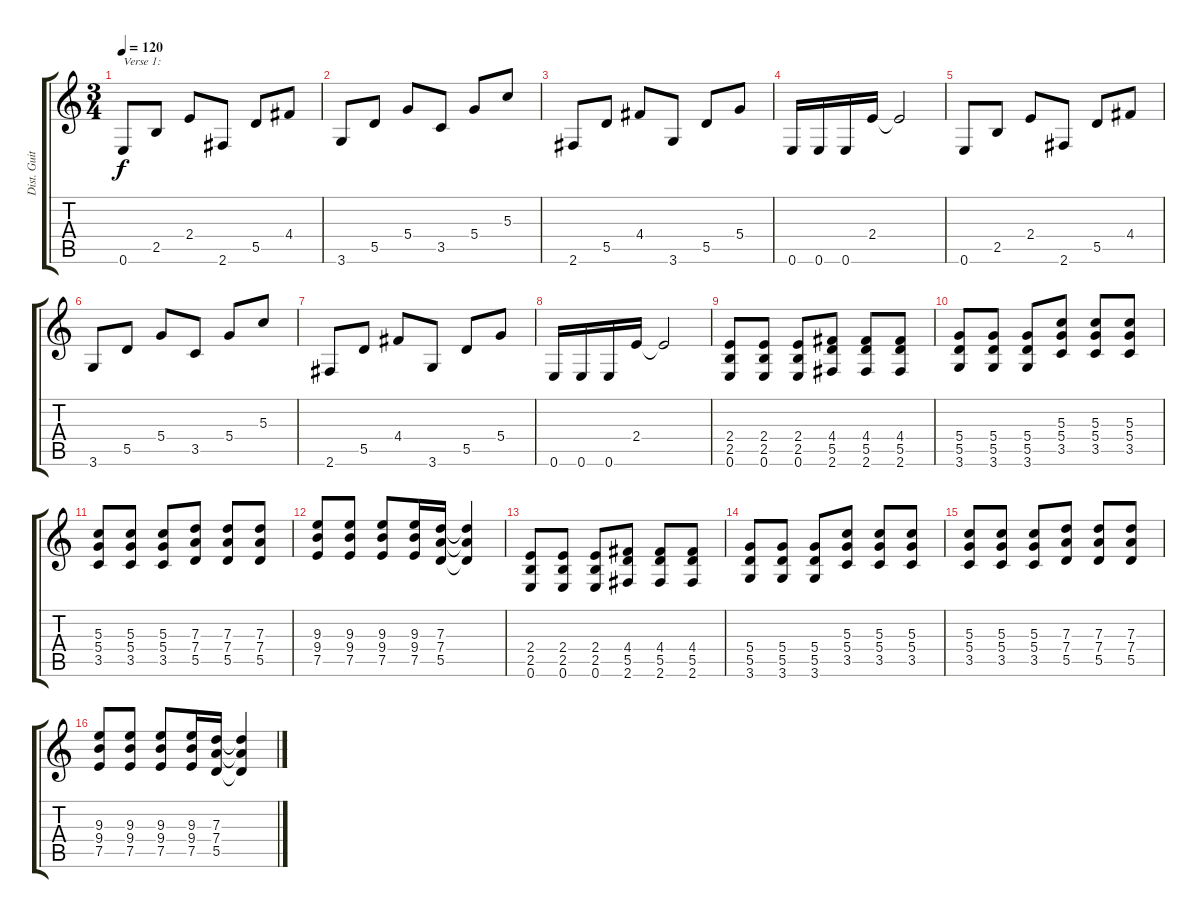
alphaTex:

\track ("Dist. Guitar 1" "Dist. Guit") {instrument distortionguitar}
\staff {score tabs}
\tuning (E4 B3 G3 D3 A2 E2) {hide}
\ts (3 4)
\tempo 120
\clef g2
\ks c
0.6.8{txt "Verse 1:" dy f volume 10 instrument distortionguitar} 2.5.8 2.4.8 2.6.8 5.5.8 4.4.8 |
3.6.8 5.5.8 5.4.8 3.5.8 5.4.8 5.3.8 |
2.6.8 5.5.8 4.4.8 3.6.8 5.5.8 5.4.8 |
0.6.16 0.6.16 0.6.16 2.4.16 2.4{t}.2 |
0.6.8 2.5.8 2.4.8 2.6.8 5.5.8 4.4.8 |
3.6.8 5.5.8 5.4.8 3.5.8 5.4.8 5.3.8 |
2.6.8 5.5.8 4.4.8 3.6.8 5.5.8 5.4.8 |
0.6.16 0.6.16 0.6.16 2.4.16 2.4{t}.2 |
(2.4 2.5 0.6).8 (2.4 2.5 0.6).8 (2.4 2.5 0.6).8 (4.4 5.5 2.6).8 (4.4 5.5 2.6).8 (4.4 5.5 2.6).8 |
(5.4 5.5 3.6).8 (5.4 5.5 3.6).8 (5.4 5.5 3.6).8 (5.3 5.4 3.5).8 (5.3 5.4 3.5).8 (5.3 5.4 3.5).8 |
(5.3 5.4 3.5).8 (5.3 5.4 3.5).8 (5.3 5.4 3.5).8 (7.3 7.4 5.5).8 (7.3 7.4 5.5).8 (7.3 7.4 5.5).8 |
(9.3 9.4 7.5).8 (9.3 9.4 7.5).8 (9.3 9.4 7.5).8 (9.3 9.4 7.5).16 (7.3 7.4 5.5).16 (7.3{t} 7.4{t} 5.5{t}).4 |
(2.4 2.5 0.6).8 (2.4 2.5 0.6).8 (2.4 2.5 0.6).8 (4.4 5.5 2.6).8 (4.4 5.5 2.6).8 (4.4 5.5 2.6).8 |
(5.4 5.5 3.6).8 (5.4 5.5 3.6).8 (5.4 5.5 3.6).8 (5.3 5.4 3.5).8 (5.3 5.4 3.5).8 (5.3 5.4 3.5).8 |
(5.3 5.4 3.5).8 (5.3 5.4 3.5).8 (5.3 5.4 3.5).8 (7.3 7.4 5.5).8 (7.3 7.4 5.5).8 (7.3 7.4 5.5).8 |
(9.3 9.4 7.5).8 (9.3 9.4 7.5).8 (9.3 9.4 7.5).8 (9.3 9.4 7.5).16 (7.3 7.4 5.5).16 (7.3{t} 7.4{t} 5.5{t}).4
